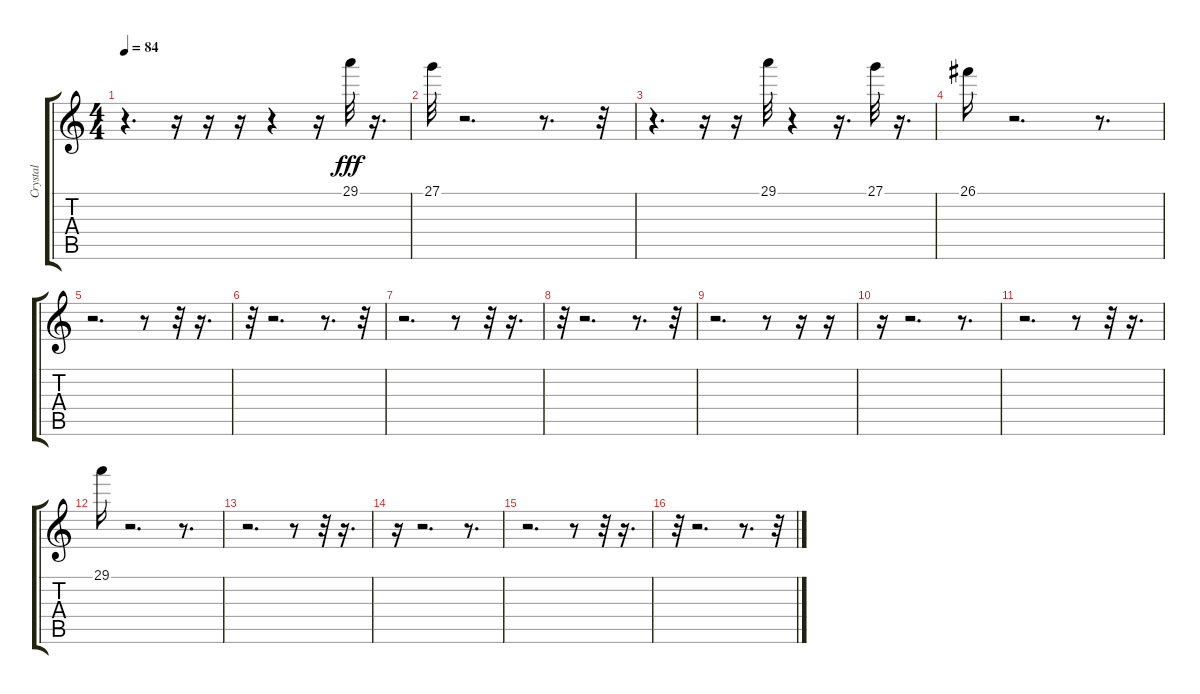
\track ("Crystal             " "Crystal   ") {instrument fx3crystal}
\staff {score tabs}
\tuning (E4 B3 G3 D3 A2 E2) {hide}
\ts (4 4)
\tempo 84
\clef g2
\ks c
r.4{d dy fff} r.16 r.16 r.16 r.4 r.16 29.1.32 r.16{d} |
27.1.32 r.2{d} r.8{d} r.32 |
r.4{d} r.16 r.16 29.1.32 r.4 r.16{d} 27.1.32 r.16{d} |
26.1.16 r.2{d} r.8{d} |
r.2{d} r.8 r.32 r.16{d} |
r.32 r.2{d} r.8{d} r.32 |
r.2{d} r.8 r.32 r.16{d} |
r.32 r.2{d} r.8{d} r.32 |
r.2{d} r.8 r.16 r.16 |
r.16 r.2{d} r.8{d} |
r.2{d} r.8 r.32 r.16{d} |
29.1.16 r.2{d} r.8{d} |
r.2{d} r.8 r.32 r.16{d} |
r.16 r.2{d} r.8{d} |
r.2{d} r.8 r.32 r.16{d} |
r.32 r.2{d} r.8{d} r.32
